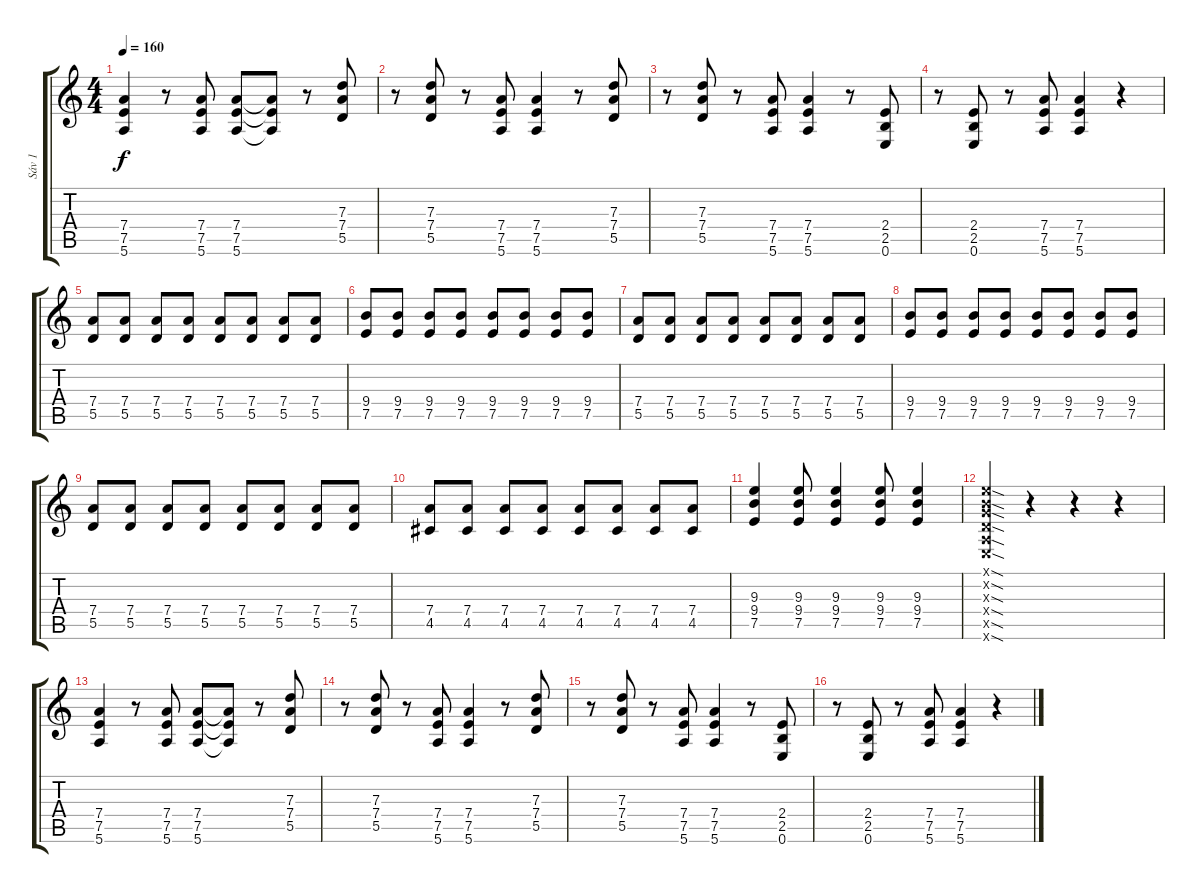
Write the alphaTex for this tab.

\track ("Sáv 1" "Sáv 1") {instrument distortionguitar}
\staff {score tabs}
\tuning (E4 B3 G3 D3 A2 E2) {hide}
\ts (4 4)
\tempo 160
\clef g2
\ks c
(7.4 7.5 5.6).4{dy f} r.8 (7.4 7.5 5.6).8 (7.4 7.5 5.6).8 (7.4{t} 7.5{t} 5.6{t}).8 r.8 (7.3 7.4 5.5).8 |
r.8 (7.3 7.4 5.5).8 r.8 (7.4 7.5 5.6).8 (7.4 7.5 5.6).4 r.8 (7.3 7.4 5.5).8 |
r.8 (7.3 7.4 5.5).8 r.8 (7.4 7.5 5.6).8 (7.4 7.5 5.6).4 r.8 (2.4 2.5 0.6).8 |
r.8 (2.4 2.5 0.6).8 r.8 (7.4 7.5 5.6).8 (7.4 7.5 5.6).4 r.4 |
(7.4 5.5).8 (7.4 5.5).8 (7.4 5.5).8 (7.4 5.5).8 (7.4 5.5).8 (7.4 5.5).8 (7.4 5.5).8 (7.4 5.5).8 |
(9.4 7.5).8 (9.4 7.5).8 (9.4 7.5).8 (9.4 7.5).8 (9.4 7.5).8 (9.4 7.5).8 (9.4 7.5).8 (9.4 7.5).8 |
(7.4 5.5).8 (7.4 5.5).8 (7.4 5.5).8 (7.4 5.5).8 (7.4 5.5).8 (7.4 5.5).8 (7.4 5.5).8 (7.4 5.5).8 |
(9.4 7.5).8 (9.4 7.5).8 (9.4 7.5).8 (9.4 7.5).8 (9.4 7.5).8 (9.4 7.5).8 (9.4 7.5).8 (9.4 7.5).8 |
(7.4 5.5).8 (7.4 5.5).8 (7.4 5.5).8 (7.4 5.5).8 (7.4 5.5).8 (7.4 5.5).8 (7.4 5.5).8 (7.4 5.5).8 |
(7.4 4.5).8 (7.4 4.5).8 (7.4 4.5).8 (7.4 4.5).8 (7.4 4.5).8 (7.4 4.5).8 (7.4 4.5).8 (7.4 4.5).8 |
(9.3 9.4 7.5).4 (9.3 9.4 7.5).8 (9.3 9.4 7.5).4 (9.3 9.4 7.5).8 (9.3 9.4 7.5).4 |
(0.1{sod x} 0.2{sod x} 0.3{sod x} 0.4{sod x} 0.5{sod x} 0.6{sod x}).4 r.4 r.4 r.4 |
(7.4 7.5 5.6).4 r.8 (7.4 7.5 5.6).8 (7.4 7.5 5.6).8 (7.4{t} 7.5{t} 5.6{t}).8 r.8 (7.3 7.4 5.5).8 |
r.8 (7.3 7.4 5.5).8 r.8 (7.4 7.5 5.6).8 (7.4 7.5 5.6).4 r.8 (7.3 7.4 5.5).8 |
r.8 (7.3 7.4 5.5).8 r.8 (7.4 7.5 5.6).8 (7.4 7.5 5.6).4 r.8 (2.4 2.5 0.6).8 |
r.8 (2.4 2.5 0.6).8 r.8 (7.4 7.5 5.6).8 (7.4 7.5 5.6).4 r.4
